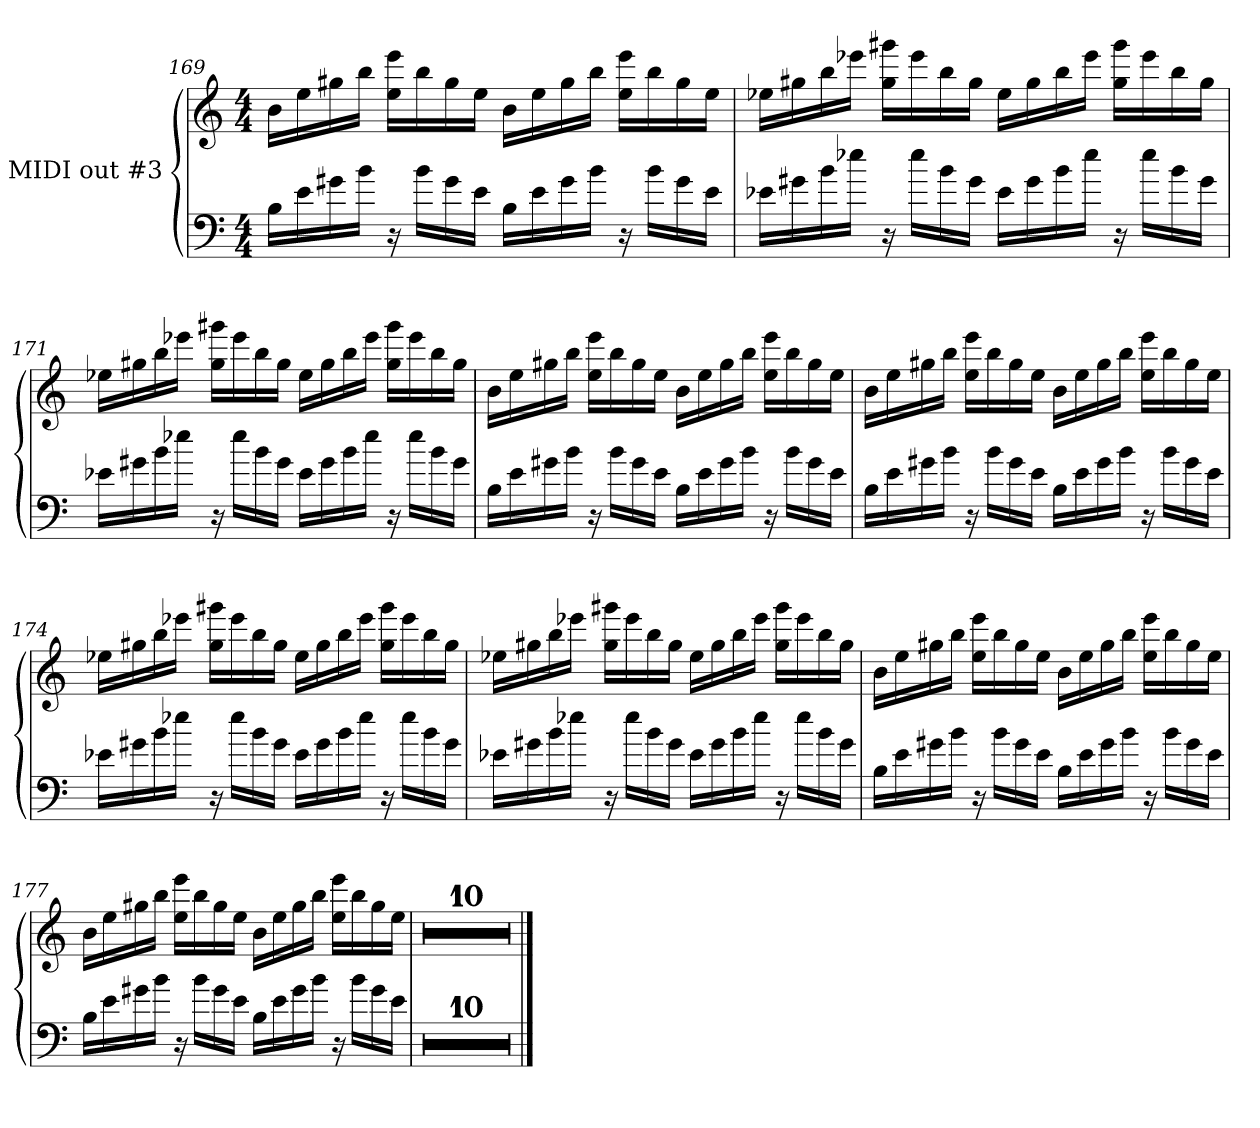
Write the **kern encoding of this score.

**kern	**kern
*part1	*part1
*staff2	*staff1
*I"MIDI out #3	*
*clefF4	*clefG2
*k[]	*k[]
*C:	*C:
*M4/4	*M4/4
=169	=169
16B\LL	16b\LL
16e\	16ee\
16g#X\	16gg#X\
16b\JJ	16bb\JJ
16r	16eee\ 16ee\LL
16b\LL	16bb\
16g#\	16gg#\
16e\JJ	16ee\JJ
16B\LL	16b\LL
16e\	16ee\
16g#\	16gg#\
16b\JJ	16bb\JJ
16r	16eee\ 16ee\LL
16b\LL	16bb\
16g#\	16gg#\
16e\JJ	16ee\JJ
=170	=170
16e-X\LL	16ee-X\LL
16g#X\	16gg#X\
16b\	16bb\
16ee-X\JJ	16eee-X\JJ
16r	16ggg#X\ 16gg#\LL
16ee-\LL	16eee-\
16b\	16bb\
16g#\JJ	16gg#\JJ
16e-\LL	16ee-\LL
16g#\	16gg#\
16b\	16bb\
16ee-\JJ	16eee-\JJ
16r	16ggg#\ 16gg#\LL
16ee-\LL	16eee-\
16b\	16bb\
16g#\JJ	16gg#\JJ
!!LO:LB:g=z
=171	=171
16e-X\LL	16ee-X\LL
16g#X\	16gg#X\
16b\	16bb\
16ee-X\JJ	16eee-X\JJ
16r	16ggg#X\ 16gg#\LL
16ee-\LL	16eee-\
16b\	16bb\
16g#\JJ	16gg#\JJ
16e-\LL	16ee-\LL
16g#\	16gg#\
16b\	16bb\
16ee-\JJ	16eee-\JJ
16r	16ggg#\ 16gg#\LL
16ee-\LL	16eee-\
16b\	16bb\
16g#\JJ	16gg#\JJ
=172	=172
16B\LL	16b\LL
16e\	16ee\
16g#X\	16gg#X\
16b\JJ	16bb\JJ
16r	16eee\ 16ee\LL
16b\LL	16bb\
16g#\	16gg#\
16e\JJ	16ee\JJ
16B\LL	16b\LL
16e\	16ee\
16g#\	16gg#\
16b\JJ	16bb\JJ
16r	16eee\ 16ee\LL
16b\LL	16bb\
16g#\	16gg#\
16e\JJ	16ee\JJ
=173	=173
16B\LL	16b\LL
16e\	16ee\
16g#X\	16gg#X\
16b\JJ	16bb\JJ
16r	16eee\ 16ee\LL
16b\LL	16bb\
16g#\	16gg#\
16e\JJ	16ee\JJ
16B\LL	16b\LL
16e\	16ee\
16g#\	16gg#\
16b\JJ	16bb\JJ
16r	16eee\ 16ee\LL
16b\LL	16bb\
16g#\	16gg#\
16e\JJ	16ee\JJ
!!LO:LB:g=z
=174	=174
16e-X\LL	16ee-X\LL
16g#X\	16gg#X\
16b\	16bb\
16ee-X\JJ	16eee-X\JJ
16r	16ggg#X\ 16gg#\LL
16ee-\LL	16eee-\
16b\	16bb\
16g#\JJ	16gg#\JJ
16e-\LL	16ee-\LL
16g#\	16gg#\
16b\	16bb\
16ee-\JJ	16eee-\JJ
16r	16ggg#\ 16gg#\LL
16ee-\LL	16eee-\
16b\	16bb\
16g#\JJ	16gg#\JJ
=175	=175
16e-X\LL	16ee-X\LL
16g#X\	16gg#X\
16b\	16bb\
16ee-X\JJ	16eee-X\JJ
16r	16ggg#X\ 16gg#\LL
16ee-\LL	16eee-\
16b\	16bb\
16g#\JJ	16gg#\JJ
16e-\LL	16ee-\LL
16g#\	16gg#\
16b\	16bb\
16ee-\JJ	16eee-\JJ
16r	16ggg#\ 16gg#\LL
16ee-\LL	16eee-\
16b\	16bb\
16g#\JJ	16gg#\JJ
=176	=176
16B\LL	16b\LL
16e\	16ee\
16g#X\	16gg#X\
16b\JJ	16bb\JJ
16r	16eee\ 16ee\LL
16b\LL	16bb\
16g#\	16gg#\
16e\JJ	16ee\JJ
16B\LL	16b\LL
16e\	16ee\
16g#\	16gg#\
16b\JJ	16bb\JJ
16r	16eee\ 16ee\LL
16b\LL	16bb\
16g#\	16gg#\
16e\JJ	16ee\JJ
!!LO:PB:g=z
=177	=177
16B\LL	16b\LL
16e\	16ee\
16g#X\	16gg#X\
16b\JJ	16bb\JJ
16r	16eee\ 16ee\LL
16b\LL	16bb\
16g#\	16gg#\
16e\JJ	16ee\JJ
16B\LL	16b\LL
16e\	16ee\
16g#\	16gg#\
16b\JJ	16bb\JJ
16r	16eee\ 16ee\LL
16b\LL	16bb\
16g#\	16gg#\
16e\JJ	16ee\JJ
=178	=178
1r	1r
=179	=179
1r	1r
=180	=180
1r	1r
=181	=181
1r	1r
!!LO:LB:g=z
=182	=182
1r	1r
=183	=183
1r	1r
=184	=184
1r	1r
=185	=185
1r	1r
=186	=186
1r	1r
=187	=187
1r	1r
==	==
*-	*-
